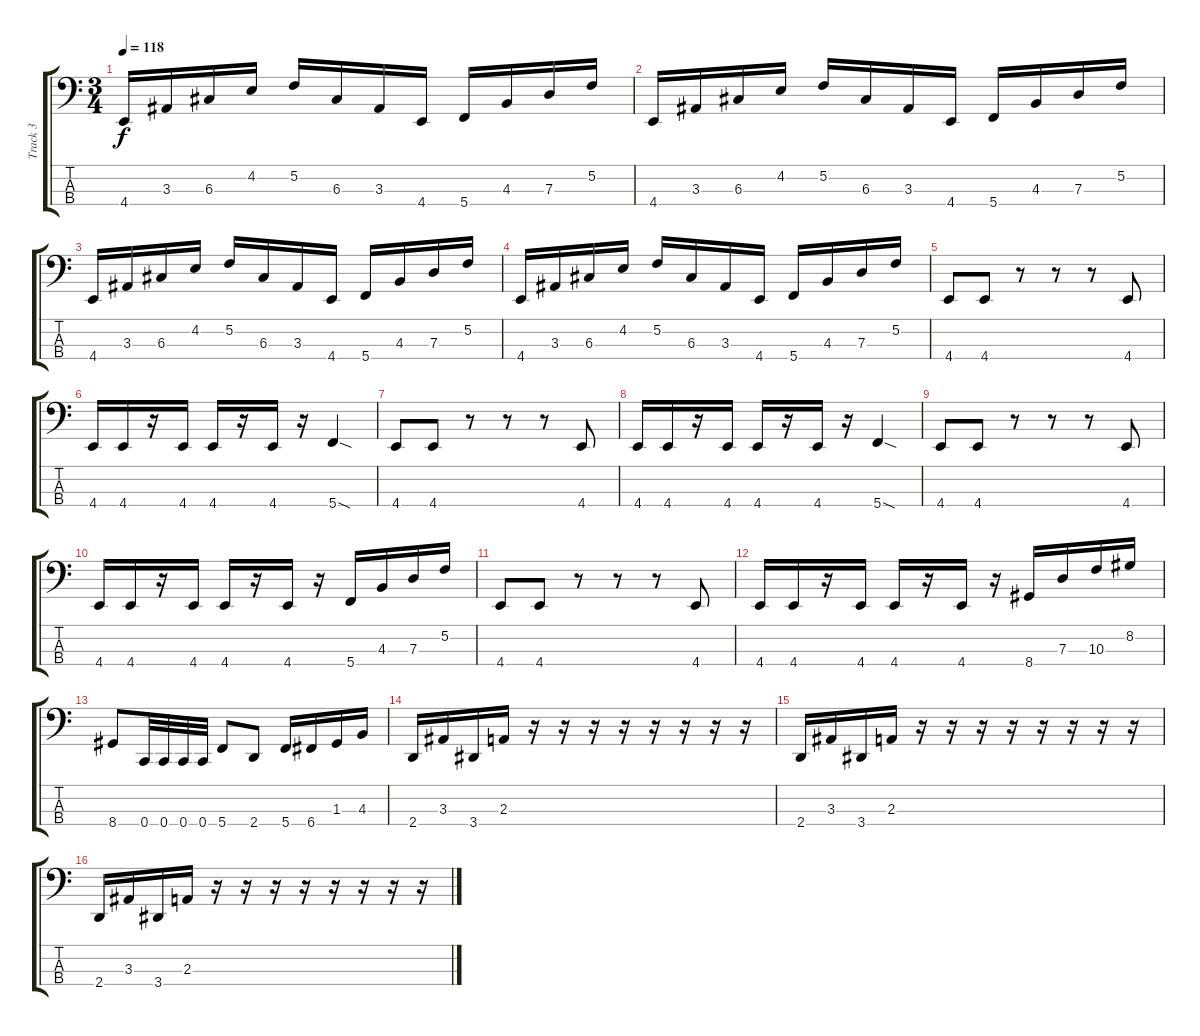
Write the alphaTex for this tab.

\track ("Track 3" "Track 3") {instrument electricbassfinger}
\staff {score tabs}
\tuning (F2 C2 G1 C1) {hide}
\ts (3 4)
\tempo 118
\clef f4
\ks c
4.4.16{dy f} 3.3.16 6.3.16 4.2.16 5.2.16 6.3.16 3.3.16 4.4.16 5.4.16 4.3.16 7.3.16 5.2.16 |
4.4.16 3.3.16 6.3.16 4.2.16 5.2.16 6.3.16 3.3.16 4.4.16 5.4.16 4.3.16 7.3.16 5.2.16 |
4.4.16 3.3.16 6.3.16 4.2.16 5.2.16 6.3.16 3.3.16 4.4.16 5.4.16 4.3.16 7.3.16 5.2.16 |
4.4.16 3.3.16 6.3.16 4.2.16 5.2.16 6.3.16 3.3.16 4.4.16 5.4.16 4.3.16 7.3.16 5.2.16 |
4.4.8 4.4.8 r.8 r.8 r.8 4.4.8 |
4.4.16 4.4.16 r.16 4.4.16 4.4.16 r.16 4.4.16 r.16 5.4{sod}.4 |
4.4.8 4.4.8 r.8 r.8 r.8 4.4.8 |
4.4.16 4.4.16 r.16 4.4.16 4.4.16 r.16 4.4.16 r.16 5.4{sod}.4 |
4.4.8 4.4.8 r.8 r.8 r.8 4.4.8 |
4.4.16 4.4.16 r.16 4.4.16 4.4.16 r.16 4.4.16 r.16 5.4.16 4.3.16 7.3.16 5.2.16 |
4.4.8 4.4.8 r.8 r.8 r.8 4.4.8 |
4.4.16 4.4.16 r.16 4.4.16 4.4.16 r.16 4.4.16 r.16 8.4.16 7.3.16 10.3.16 8.2.16 |
8.4.8 0.4.32 0.4.32 0.4.32 0.4.32 5.4.8 2.4.8 5.4.16 6.4.16 1.3.16 4.3.16 |
2.4.16 3.3.16 3.4.16 2.3.16 r.16 r.16 r.16 r.16 r.16 r.16 r.16 r.16 |
2.4.16 3.3.16 3.4.16 2.3.16 r.16 r.16 r.16 r.16 r.16 r.16 r.16 r.16 |
2.4.16 3.3.16 3.4.16 2.3.16 r.16 r.16 r.16 r.16 r.16 r.16 r.16 r.16
